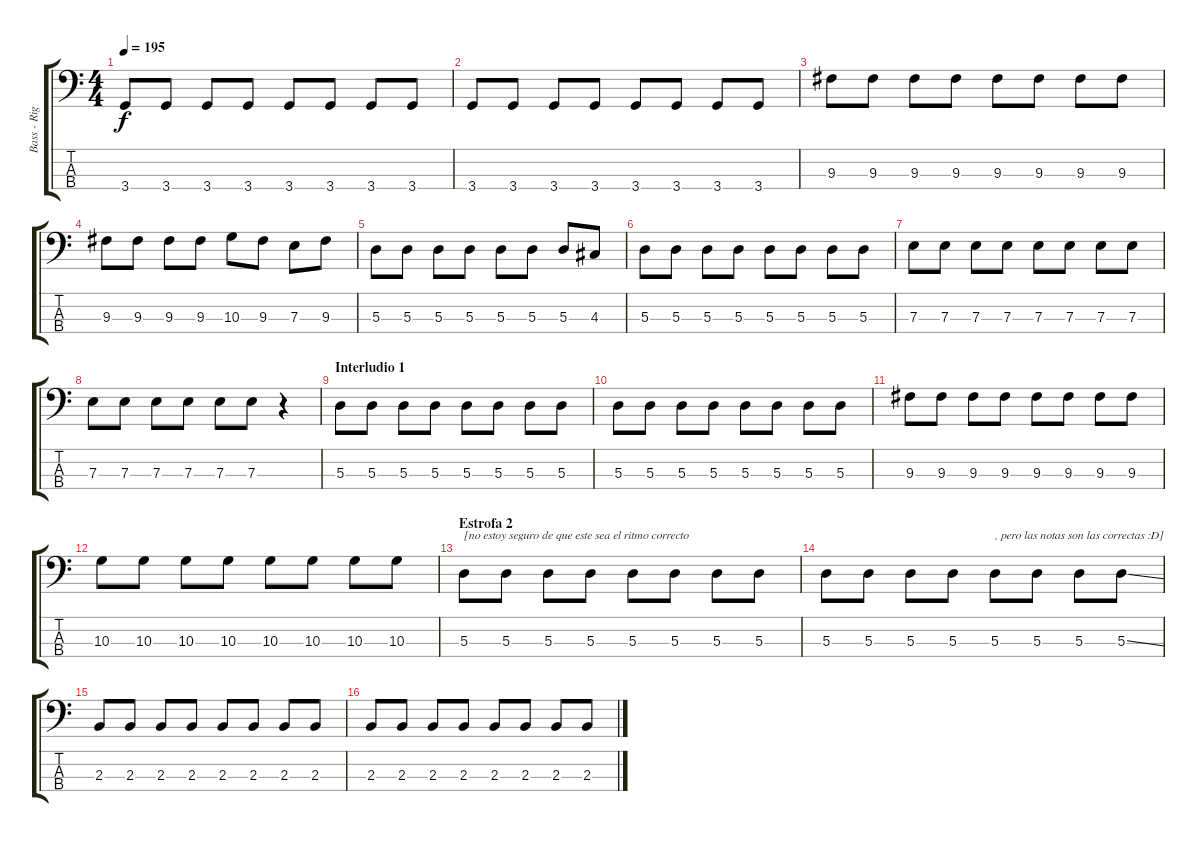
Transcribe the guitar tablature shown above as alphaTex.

\track ("Bass - Rigo" "Bass - Rig") {instrument electricbasspick}
\staff {score tabs}
\tuning (G2 D2 A1 E1) {hide}
\ts (4 4)
\tempo 195
\clef f4
\ks c
3.4.8{dy f} 3.4.8 3.4.8 3.4.8 3.4.8 3.4.8 3.4.8 3.4.8 |
3.4.8 3.4.8 3.4.8 3.4.8 3.4.8 3.4.8 3.4.8 3.4.8 |
9.3.8 9.3.8 9.3.8 9.3.8 9.3.8 9.3.8 9.3.8 9.3.8 |
9.3.8 9.3.8 9.3.8 9.3.8 10.3.8 9.3.8 7.3.8 9.3.8 |
5.3.8 5.3.8 5.3.8 5.3.8 5.3.8 5.3.8 5.3.8 4.3.8 |
5.3.8 5.3.8 5.3.8 5.3.8 5.3.8 5.3.8 5.3.8 5.3.8 |
7.3.8 7.3.8 7.3.8 7.3.8 7.3.8 7.3.8 7.3.8 7.3.8 |
7.3.8 7.3.8 7.3.8 7.3.8 7.3.8 7.3.8 r.4 |
\section ("" "Interludio 1")
5.3.8 5.3.8 5.3.8 5.3.8 5.3.8 5.3.8 5.3.8 5.3.8 |
5.3.8 5.3.8 5.3.8 5.3.8 5.3.8 5.3.8 5.3.8 5.3.8 |
9.3.8 9.3.8 9.3.8 9.3.8 9.3.8 9.3.8 9.3.8 9.3.8 |
10.3.8 10.3.8 10.3.8 10.3.8 10.3.8 10.3.8 10.3.8 10.3.8 |
\section ("" "Estrofa 2")
5.3.8{txt "[no estoy seguro de que este sea el ritmo correcto"} 5.3.8 5.3.8 5.3.8 5.3.8 5.3.8 5.3.8 5.3.8 |
5.3.8 5.3.8 5.3.8 5.3.8 5.3.8{txt ", pero las notas son las correctas :D]"} 5.3.8 5.3.8 5.3{ss}.8 |
2.3.8 2.3.8 2.3.8 2.3.8 2.3.8 2.3.8 2.3.8 2.3.8 |
2.3.8 2.3.8 2.3.8 2.3.8 2.3.8 2.3.8 2.3.8 2.3{ss}.8
